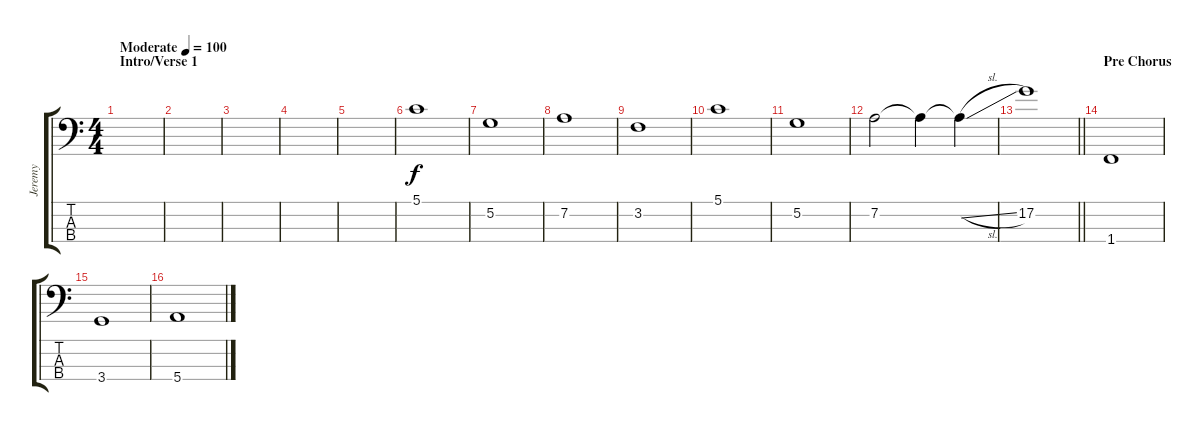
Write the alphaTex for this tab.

\track ("Jeremy" "Jeremy") {instrument electricbassfinger}
\staff {score tabs}
\tuning (G2 D2 A1 E1) {hide}
\ts (4 4)
\section ("" "Intro/Verse 1")
\tempo (100 "Moderate")
\clef f4
\ks c
|
|
|
|
|
5.1.1 |
5.2.1 |
7.2.1 |
3.2.1 |
5.1.1 |
5.2.1 |
7.2.2 7.2{t}.4 7.2{sl t}.4 |
\barLineRight lightlight
17.2.1 |
\section ("" "Pre Chorus")
1.4.1 |
3.4.1 |
5.4.1
